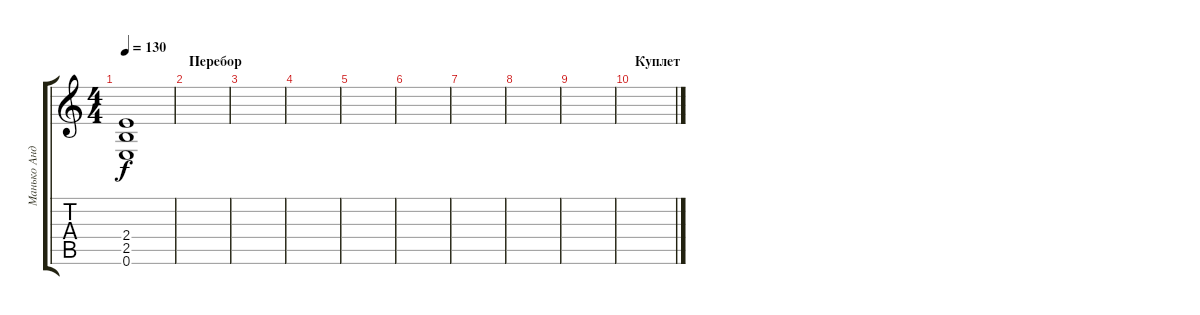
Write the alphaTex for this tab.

\track ("Манько Андрей" "Манько Анд") {instrument distortionguitar}
\staff {score tabs}
\tuning (E4 B3 G3 D3 A2 E2) {hide}
\ts (4 4)
\tempo 130
\clef g2
\ks c
(2.4{t} 2.5{t} 0.6{t}).1{dy f} |
\section ("" "Перебор")
|
|
|
|
|
|
|
|
\section ("" "Куплет")
